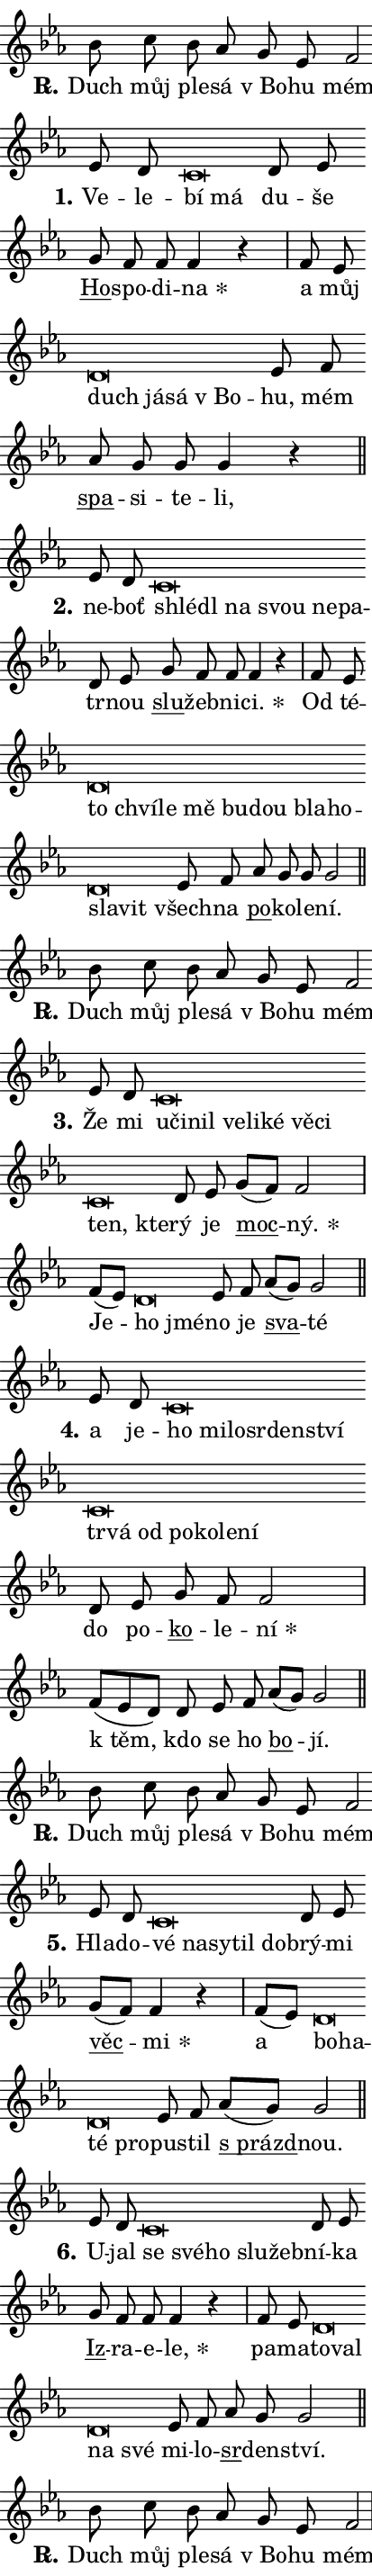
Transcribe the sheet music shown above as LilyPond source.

\version "2.24.0"
\header { tagline = "" }
\paper {
  indent = 0\cm
  top-margin = 0\cm
  right-margin = 0.13\cm % to fit lyric hyphens
  bottom-margin = 0\cm
  left-margin = 0\cm
  paper-width = 7\cm
  page-breaking = #ly:one-page-breaking
  system-system-spacing.basic-distance = #11
  score-system-spacing.basic-distance = #11
  ragged-last = ##f
}


%% Author: Thomas Morley
%% https://lists.gnu.org/archive/html/lilypond-user/2020-05/msg00002.html
#(define (line-position grob)
"Returns position of @var[grob} in current system:
   @code{'start}, if at first time-step
   @code{'end}, if at last time-step
   @code{'middle} otherwise
"
  (let* ((col (ly:item-get-column grob))
         (ln (ly:grob-object col 'left-neighbor))
         (rn (ly:grob-object col 'right-neighbor))
         (col-to-check-left (if (ly:grob? ln) ln col))
         (col-to-check-right (if (ly:grob? rn) rn col))
         (break-dir-left
           (and
             (ly:grob-property col-to-check-left 'non-musical #f)
             (ly:item-break-dir col-to-check-left)))
         (break-dir-right
           (and
             (ly:grob-property col-to-check-right 'non-musical #f)
             (ly:item-break-dir col-to-check-right))))
        (cond ((eqv? 1 break-dir-left) 'start)
              ((eqv? -1 break-dir-right) 'end)
              (else 'middle))))

#(define (tranparent-at-line-position vctor)
  (lambda (grob)
  "Relying on @code{line-position} select the relevant enry from @var{vctor}.
Used to determine transparency,"
    (case (line-position grob)
      ((end) (not (vector-ref vctor 0)))
      ((middle) (not (vector-ref vctor 1)))
      ((start) (not (vector-ref vctor 2))))))

noteHeadBreakVisibility =
#(define-music-function (break-visibility)(vector?)
"Makes @code{NoteHead}s transparent relying on @var{break-visibility}"
#{
  \override NoteHead.transparent =
    #(tranparent-at-line-position break-visibility)
#})

#(define delete-ledgers-for-transparent-note-heads
  (lambda (grob)
    "Reads whether a @code{NoteHead} is transparent.
If so this @code{NoteHead} is removed from @code{'note-heads} from
@var{grob}, which is supposed to be @code{LedgerLineSpanner}.
As a result ledgers are not printed for this @code{NoteHead}"
    (let* ((nhds-array (ly:grob-object grob 'note-heads))
           (nhds-list
             (if (ly:grob-array? nhds-array)
                 (ly:grob-array->list nhds-array)
                 '()))
           ;; Relies on the transparent-property being done before
           ;; Staff.LedgerLineSpanner.after-line-breaking is executed.
           ;; This is fragile ...
           (to-keep
             (remove
               (lambda (nhd)
                 (ly:grob-property nhd 'transparent #f))
               nhds-list)))
      ;; TODO find a better method to iterate over grob-arrays, similiar
      ;; to filter/remove etc for lists
      ;; For now rebuilt from scratch
      (set! (ly:grob-object grob 'note-heads)  '())
      (for-each
        (lambda (nhd)
          (ly:pointer-group-interface::add-grob grob 'note-heads nhd))
        to-keep))))

squashNotes = {
  \override NoteHead.X-extent = #'(-0.2 . 0.2)
  \override NoteHead.Y-extent = #'(-0.75 . 0)
  \override NoteHead.stencil =
    #(lambda (grob)
       (let ((pos (ly:grob-property grob 'staff-position)))
         (begin
           (if (< pos -7) (display "ERROR: Lower brevis then expected\n") (display ""))
           (if (<= pos -6) ly:text-interface::print ly:note-head::print))))
}
unSquashNotes = {
  \revert NoteHead.X-extent
  \revert NoteHead.Y-extent
  \revert NoteHead.stencil
}

hideNotes = \noteHeadBreakVisibility #begin-of-line-visible
unHideNotes = \noteHeadBreakVisibility #all-visible

% work-around for resetting accidentals
% https://lilypond.org/doc/v2.23/Documentation/notation/displaying-rhythms#unmetered-music
cadenzaMeasure = {
  \cadenzaOff
  \partial 1024 s1024
  \cadenzaOn
}

#(define-markup-command (accent layout props text) (markup?)
  "Underline accented syllable"
  (interpret-markup layout props
    #{\markup \override #'(offset . 4.3) \underline { #text }#}))

responsum = \markup \concat {
  "R" \hspace #-1.05 \path #0.1 #'((moveto 0 0.07) (lineto 0.9 0.8)) \hspace #0.05 "."
}

spaceSize = #0.6828661417322834 % exact space size for TeX Gyre Schola

\layout {
  \context {
    \Staff
    \remove "Time_signature_engraver"
    \override LedgerLineSpanner.after-line-breaking = #delete-ledgers-for-transparent-note-heads
  }
  \context {
    \Lyrics {
      \override LyricSpace.minimum-distance = \spaceSize
      \override LyricText.font-name = #"TeX Gyre Schola"
      \override LyricText.font-size = 1
      \override StanzaNumber.font-name = #"TeX Gyre Schola Bold"
      \override StanzaNumber.font-size = 1
    }
  }
  \context {
    \Score 
    \override NoteHead.text =
      #(lambda (grob) 
        (let ((pos (ly:grob-property grob 'staff-position)))
          #{\markup {
            \combine
              \halign #-0.55 \raise #(if (= pos -6) 0 0.5) \override #'(thickness . 2) \draw-line #'(3.2 . 0)
              \musicglyph "noteheads.sM1"
          }#}))
  }
}

% magnetic-lyrics.ily
%
%   written by
%     Jean Abou Samra <jean@abou-samra.fr>
%     Werner Lemberg <wl@gnu.org>
%
%   adapted by
%     Jiri Hon <jiri.hon@gmail.com>
%
% Version 2022-Apr-15

% https://www.mail-archive.com/lilypond-user@gnu.org/msg149350.html

#(define (Left_hyphen_pointer_engraver context)
   "Collect syllable-hyphen-syllable occurrences in lyrics and store
them in properties.  This engraver only looks to the left.  For
example, if the lyrics input is @code{foo -- bar}, it does the
following.

@itemize @bullet
@item
Set the @code{text} property of the @code{LyricHyphen} grob between
@q{foo} and @q{bar} to @code{foo}.

@item
Set the @code{left-hyphen} property of the @code{LyricText} grob with
text @q{foo} to the @code{LyricHyphen} grob between @q{foo} and
@q{bar}.
@end itemize

Use this auxiliary engraver in combination with the
@code{lyric-@/text::@/apply-@/magnetic-@/offset!} hook."
   (let ((hyphen #f)
         (text #f))
     (make-engraver
      (acknowledgers
       ((lyric-syllable-interface engraver grob source-engraver)
        (set! text grob)))
      (end-acknowledgers
       ((lyric-hyphen-interface engraver grob source-engraver)
        ;(when (not (grob::has-interface grob 'lyric-space-interface))
          (set! hyphen grob)));)
      ((stop-translation-timestep engraver)
       (when (and text hyphen)
         (ly:grob-set-object! text 'left-hyphen hyphen))
       (set! text #f)
       (set! hyphen #f)))))

#(define (lyric-text::apply-magnetic-offset! grob)
   "If the space between two syllables is less than the value in
property @code{LyricText@/.details@/.squash-threshold}, move the right
syllable to the left so that it gets concatenated with the left
syllable.

Use this function as a hook for
@code{LyricText@/.after-@/line-@/breaking} if the
@code{Left_@/hyphen_@/pointer_@/engraver} is active."
   (let ((hyphen (ly:grob-object grob 'left-hyphen #f)))
     (when hyphen
       (let ((left-text (ly:spanner-bound hyphen LEFT)))
         (when (grob::has-interface left-text 'lyric-syllable-interface)
           (let* ((common (ly:grob-common-refpoint grob left-text X))
                  (this-x-ext (ly:grob-extent grob common X))
                  (left-x-ext
                   (begin
                     ;; Trigger magnetism for left-text.
                     (ly:grob-property left-text 'after-line-breaking)
                     (ly:grob-extent left-text common X)))
                  ;; `delta` is the gap width between two syllables.
                  (delta (- (interval-start this-x-ext)
                            (interval-end left-x-ext)))
                  (details (ly:grob-property grob 'details))
                  (threshold (assoc-get 'squash-threshold details 0.2)))
             (when (< delta threshold)
               (let* (;; We have to manipulate the input text so that
                      ;; ligatures crossing syllable boundaries are not
                      ;; disabled.  For languages based on the Latin
                      ;; script this is essentially a beautification.
                      ;; However, for non-Western scripts it can be a
                      ;; necessity.
                      (lt (ly:grob-property left-text 'text))
                      (rt (ly:grob-property grob 'text))
                      (is-space (grob::has-interface hyphen 'lyric-space-interface))
                      (space (if is-space " " ""))
                      (extra-delta (if is-space spaceSize 0))
                      ;; Append new syllable.
                      (ltrt-space (if (and (string? lt) (string? rt))
                                (string-append lt space rt)
                                (make-concat-markup (list lt space rt))))
                      ;; Right-align `ltrt` to the right side.
                      (ltrt-space-markup (grob-interpret-markup
                               grob
                               (make-translate-markup
                                (cons (interval-length this-x-ext) 0)
                                (make-right-align-markup ltrt-space)))))
                 (begin
                   ;; Don't print `left-text`.
                   (ly:grob-set-property! left-text 'stencil #f)
                   ;; Set text and stencil (which holds all collected
                   ;; syllables so far) and shift it to the left.
                   (ly:grob-set-property! grob 'text ltrt-space)
                   (ly:grob-set-property! grob 'stencil ltrt-space-markup)
                   (ly:grob-translate-axis! grob (- (- delta extra-delta)) X))))))))))


#(define (lyric-hyphen::displace-bounds-first grob)
   ;; Make very sure this callback isn't triggered too early.
   (let ((left (ly:spanner-bound grob LEFT))
         (right (ly:spanner-bound grob RIGHT)))
     (ly:grob-property left 'after-line-breaking)
     (ly:grob-property right 'after-line-breaking)
     (ly:lyric-hyphen::print grob)))

squashThreshold = #0.4

\layout {
  \context {
    \Lyrics
    \consists #Left_hyphen_pointer_engraver
    \override LyricText.after-line-breaking =
      #lyric-text::apply-magnetic-offset!
    \override LyricHyphen.stencil = #lyric-hyphen::displace-bounds-first
    \override LyricText.details.squash-threshold = \squashThreshold
    \override LyricHyphen.minimum-distance = 0
    \override LyricHyphen.minimum-length = \squashThreshold
  }
}

squashText = \override LyricText.details.squash-threshold = 9999
unSquashText = \override LyricText.details.squash-threshold = \squashThreshold

leftText = \override LyricText.self-alignment-X = #LEFT
unLeftText = \revert LyricText.self-alignment-X

starOffset = #(lambda (grob) 
                (let ((x_offset (ly:self-alignment-interface::aligned-on-x-parent grob)))
                  (if (= x_offset 0) 0 (+ x_offset 1.2))))

star = #(define-music-function (syllable)(string?)
"Append star separator at the end of a syllable"
#{
  \once \override LyricText.X-offset = #starOffset
  \lyricmode { \markup {
    #syllable
    \override #'((font-name . "TeX Gyre Schola Bold")) \hspace #0.2 \lower #0.65 \larger "*"
  } }
#})

starAccent = #(define-music-function (syllable)(string?)
"Append star separator at the end of a syllable and make accent"
#{
  \once \override LyricText.X-offset = #starOffset
  \lyricmode { \markup {
    \accent #syllable
    \override #'((font-name . "TeX Gyre Schola Bold")) \hspace #0.2 \lower #0.65 \larger "*"
  } }
#})

breath = #(define-music-function (syllable)(string?)
"Append breathing indicator at the end of a syllable"
#{
  \lyricmode { \markup { #syllable "+" } }
#})

optionalBreath = #(define-music-function (syllable)(string?)
"Append optional breathing indicator at the end of a syllable"
#{
  \lyricmode { \markup { #syllable "(+)" } }
#})


\score {
    <<
        \new Voice = "melody" { \cadenzaOn \key es \major \relative { bes'8 c bes as g es f2 \cadenzaMeasure \bar "||" \break } }
        \new Lyrics \lyricsto "melody" { \lyricmode { \set stanza = \responsum
Duch můj ple -- sá "v Bo" -- hu mém! } }
    >>
    \layout {}
}

\score {
    <<
        \new Voice = "melody" { \cadenzaOn \key es \major \relative { es'8 d \bar "" \squashNotes c\breve*1/16 \hideNotes \breve*1/16 \bar "" \unHideNotes \unSquashNotes d8 es \bar "" g f f f4 r \cadenzaMeasure \bar "|" f8 es \bar "" \squashNotes d\breve*1/16 \hideNotes \breve*1/16 \bar "" \breve*1/16 \breve*1/16 \bar "" \unHideNotes \unSquashNotes es8 f \bar "" as g g g4 r \cadenzaMeasure \bar "||" \break } }
        \new Lyrics \lyricsto "melody" { \lyricmode { \set stanza = "1."
Ve -- le -- \leftText bí \squashText má \unLeftText \unSquashText du -- še \markup \accent Ho -- spo -- di -- \star na a můj \leftText duch \squashText já -- sá "v Bo" -- \unLeftText \unSquashText hu, mém \markup \accent spa -- si -- te -- li, } }
    >>
    \layout {}
}

\score {
    <<
        \new Voice = "melody" { \cadenzaOn \key es \major \relative { es'8 d \bar "" \squashNotes c\breve*1/16 \hideNotes \breve*1/16 \bar "" \breve*1/16 \bar "" \breve*1/16 \bar "" \breve*1/16 \breve*1/16 \bar "" \unHideNotes \unSquashNotes d8 es \bar "" g f f f4 r \cadenzaMeasure \bar "|" f8 es \bar "" \squashNotes d\breve*1/16 \hideNotes \breve*1/16 \bar "" \breve*1/16 \bar "" \breve*1/16 \bar "" \breve*1/16 \bar "" \breve*1/16 \bar "" \breve*1/16 \bar "" \breve*1/16 \bar "" \breve*1/16 \breve*1/16 \bar "" \unHideNotes \unSquashNotes es8 f \bar "" as g g g2 \cadenzaMeasure \bar "||" \break } }
        \new Lyrics \lyricsto "melody" { \lyricmode { \set stanza = "2."
ne -- boť \leftText shlé -- \squashText dl na svou ne -- pa -- \unLeftText \unSquashText tr -- nou \markup \accent slu -- žeb -- ni -- \star ci. Od té -- \leftText to \squashText chví -- le mě bu -- dou bla -- ho -- sla -- vit \unLeftText \unSquashText všech -- na \markup \accent po -- ko -- le -- ní. } }
    >>
    \layout {}
}

\score {
    <<
        \new Voice = "melody" { \cadenzaOn \key es \major \relative { bes'8 c bes as g es f2 \cadenzaMeasure \bar "||" \break } }
        \new Lyrics \lyricsto "melody" { \lyricmode { \set stanza = \responsum
Duch můj ple -- sá "v Bo" -- hu mém! } }
    >>
    \layout {}
}

\score {
    <<
        \new Voice = "melody" { \cadenzaOn \key es \major \relative { es'8 d \bar "" \squashNotes c\breve*1/16 \hideNotes \breve*1/16 \bar "" \breve*1/16 \bar "" \breve*1/16 \bar "" \breve*1/16 \bar "" \breve*1/16 \bar "" \breve*1/16 \bar "" \breve*1/16 \bar "" \breve*1/16 \breve*1/16 \bar "" \unHideNotes \unSquashNotes d8 es \bar "" g[( f)] f2 \cadenzaMeasure \bar "|" f8[( es)] \bar "" \squashNotes d\breve*1/16 \hideNotes \breve*1/16 \bar "" \unHideNotes \unSquashNotes es8 f \bar "" as[( g)] g2 \cadenzaMeasure \bar "||" \break } }
        \new Lyrics \lyricsto "melody" { \lyricmode { \set stanza = "3."
Že mi \leftText u -- \squashText či -- nil ve -- li -- ké vě -- ci ten, kte -- \unLeftText \unSquashText rý je \markup \accent moc -- \star ný. Je -- \leftText ho \squashText jmé -- \unLeftText \unSquashText no je \markup \accent sva -- té } }
    >>
    \layout {}
}

\score {
    <<
        \new Voice = "melody" { \cadenzaOn \key es \major \relative { es'8 d \bar "" \squashNotes c\breve*1/16 \hideNotes \breve*1/16 \bar "" \breve*1/16 \bar "" \breve*1/16 \bar "" \breve*1/16 \bar "" \breve*1/16 \bar "" \breve*1/16 \bar "" \breve*1/16 \bar "" \breve*1/16 \bar "" \breve*1/16 \bar "" \breve*1/16 \bar "" \breve*1/16 \breve*1/16 \bar "" \unHideNotes \unSquashNotes d8 es \bar "" g f f2 \cadenzaMeasure \bar "|" f8[( es d)] d es8 f \bar "" as[( g)] g2 \cadenzaMeasure \bar "||" \break } }
        \new Lyrics \lyricsto "melody" { \lyricmode { \set stanza = "4."
a je -- \leftText ho \squashText mi -- lo -- sr -- den -- ství tr -- vá od po -- ko -- le -- ní \unLeftText \unSquashText do po -- \markup \accent ko -- le -- \star ní "k těm," kdo se ho \markup \accent bo -- jí. } }
    >>
    \layout {}
}

\score {
    <<
        \new Voice = "melody" { \cadenzaOn \key es \major \relative { bes'8 c bes as g es f2 \cadenzaMeasure \bar "||" \break } }
        \new Lyrics \lyricsto "melody" { \lyricmode { \set stanza = \responsum
Duch můj ple -- sá "v Bo" -- hu mém! } }
    >>
    \layout {}
}

\score {
    <<
        \new Voice = "melody" { \cadenzaOn \key es \major \relative { es'8 d \bar "" \squashNotes c\breve*1/16 \hideNotes \breve*1/16 \bar "" \breve*1/16 \bar "" \breve*1/16 \breve*1/16 \bar "" \unHideNotes \unSquashNotes d8 es \bar "" g[( f)] f4 r \cadenzaMeasure \bar "|" f8[( es)] \bar "" \squashNotes d\breve*1/16 \hideNotes \breve*1/16 \bar "" \breve*1/16 \breve*1/16 \bar "" \unHideNotes \unSquashNotes es8 f \bar "" as[( g)] g2 \cadenzaMeasure \bar "||" \break } }
        \new Lyrics \lyricsto "melody" { \lyricmode { \set stanza = "5."
Hla -- do -- \leftText vé \squashText na -- sy -- til do -- \unLeftText \unSquashText brý -- mi \markup \accent věc -- \star mi a \leftText bo -- \squashText ha -- té pro -- \unLeftText \unSquashText pu -- stil \markup \accent "s prázd" -- nou. } }
    >>
    \layout {}
}

\score {
    <<
        \new Voice = "melody" { \cadenzaOn \key es \major \relative { es'8 d \bar "" \squashNotes c\breve*1/16 \hideNotes \breve*1/16 \bar "" \breve*1/16 \bar "" \breve*1/16 \breve*1/16 \bar "" \unHideNotes \unSquashNotes d8 es \bar "" g f f f4 r \cadenzaMeasure \bar "|" f8 es \bar "" \squashNotes d\breve*1/16 \hideNotes \breve*1/16 \bar "" \breve*1/16 \breve*1/16 \bar "" \unHideNotes \unSquashNotes es8 f \bar "" as g g2 \cadenzaMeasure \bar "||" \break } }
        \new Lyrics \lyricsto "melody" { \lyricmode { \set stanza = "6."
U -- jal \leftText se \squashText své -- ho slu -- žeb -- \unLeftText \unSquashText ní -- ka \markup \accent Iz -- ra -- e -- \star le, pa -- ma -- \leftText to -- \squashText val na své \unLeftText \unSquashText mi -- lo -- \markup \accent sr -- den -- ství. } }
    >>
    \layout {}
}

\score {
    <<
        \new Voice = "melody" { \cadenzaOn \key es \major \relative { bes'8 c bes as g es f2 \cadenzaMeasure \bar "||" \break } \bar "|." }
        \new Lyrics \lyricsto "melody" { \lyricmode { \set stanza = \responsum
Duch můj ple -- sá "v Bo" -- hu mém! } }
    >>
    \layout {}
}
